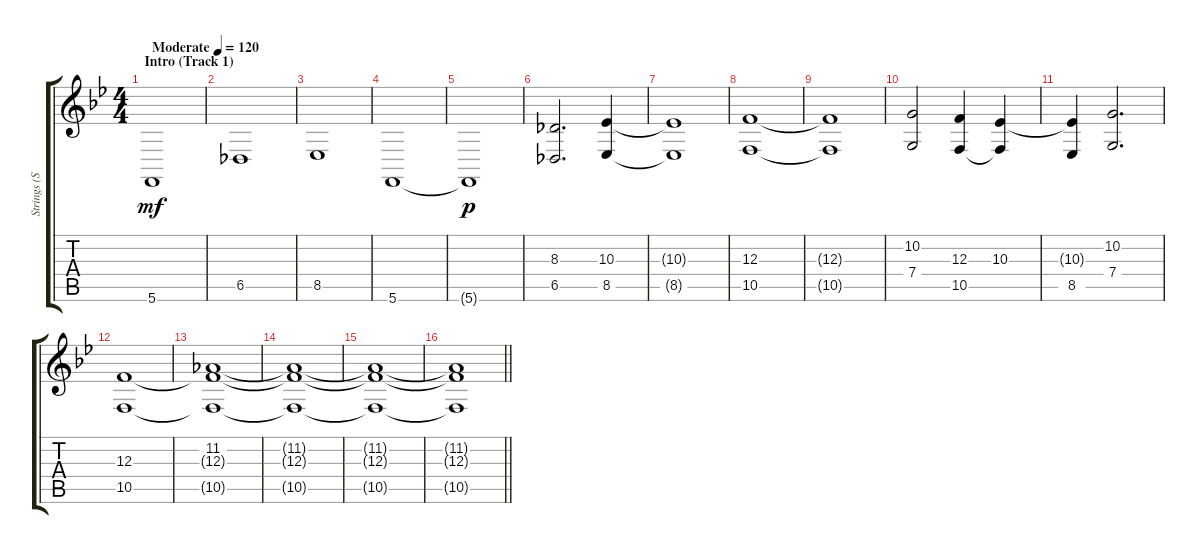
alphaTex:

\track ("Strings (Studio)" "Strings (S") {instrument stringensemble2}
\staff {score tabs}
\tuning (D4 A3 F3 C3 G2 C2) {hide}
\ts (4 4)
\section ("" "Intro (Track 1)")
\tempo (120 "Moderate")
\tempo 80
\tempo (120 "Moderate")
\clef g2
\ks bb
5.6.1{dy mf instrument stringensemble2} |
6.5.1 |
8.5.1 |
5.6.1 |
5.6{t}.1{dy p} |
(8.3 6.5).2{d} (10.3 8.5).4 |
(10.3{t} 8.5{t}).1 |
(12.3 10.5).1 |
(12.3{t} 10.5{t}).1 |
(10.2 7.4).2 (12.3 10.5).4 (10.3 10.5{t}).4 |
(10.3{t} 8.5).4 (10.2 7.4).2{d} |
(12.3 10.5).1 |
(11.2 12.3{t} 10.5{t}).1 |
(11.2{t} 12.3{t} 10.5{t}).1 |
(11.2{t} 12.3{t} 10.5{t}).1 |
\barLineRight lightlight
(11.2{t} 12.3{t} 10.5{t}).1
